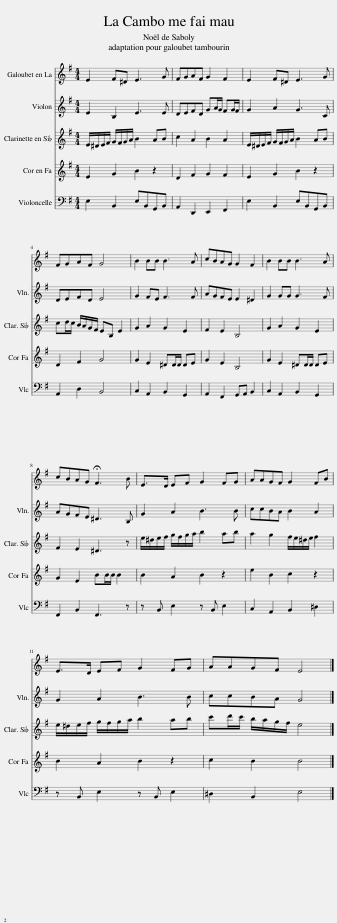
X:1
%%score 1 2 3 4 5
L:1/8
M:4/4
I:linebreak $
K:G
V:1 treble transpose=-3
V:2 treble
V:3 treble transpose=-2
V:4 treble transpose=-7
V:5 bass
V:1
[K:G] G2 AF G3 _B | A_BcA B2 A2 |$ G2 AF G3 _B | A_BcA B4 | d2 dd d3 c |$ %5
 _edc_B B2 A2 | d2 dd d3 c | _edc_B !fermata!A3 d |$ G>=F GA _B2 AB | cc_BA B2 Ad |$ %10
 G>=F GA _B2 AB | cc_BA G4 |] %12
V:2
 E2 B,2 E3 E | DEFD GA/G/ FG/F/ |$ G2 A2 G3 C | DEFD E4 | G2 FE F3 F |$ %5
 AGFE E2 ^D2 | G2 GG G3 F | AGFE ^D3 B, |$ G2 A2 B3 B | ccBA B2 A2 |$ %10
 G2 A2 B3 B | ccBA G4 |] %12
V:3
 F/^E/F/^G/ A/G/A/B/ ^c2 Bc | d2 B2 ^c2 B2 |$ F/^E/F/^G/ A/G/A/B/ ^c2 Bc | de/d/ ^c/B/A/^G/ F^C F2 | A2 B2 A2 F2 |$ %5
 ^G2 F2 ^C4 | A2 B2 A2 F2 | ^G2 F2 ^E3 z |$ f/^e/f/^g/ a/g/a/b/ ^c'2 bc' | b2 a2 ^g/f/^e/f/ g2 |$ %10
 f/^e/f/^g/ a/g/a/b/ ^c'2 bc' | d'e'/d'/ ^c'/b/a/^g/ f4 |] %12
V:4
 B2 d2 f2 z2 | A2 ^c2 d2 c2 |$ B2 d2 f2 z2 | A2 ^c2 d4 | d2 B2 ^AA/A/ AB |$ %5
 d2 B2 F4 | d2 B2 ^AA/A/ AB | d2 B2 ff/f/ f2 |$ f2 e2 f2 z2 | b2 f2 g2 z2 |$ %10
 f2 e2 f2 z2 | g2 f2 f4 |] %12
V:5
 E,2 B,,2 E,B,,G,,B,, | A,,2 D,,2 E,,2 F,,2 |$ E,2 B,,2 E,B,,G,,B,, | A,,2 D,2 B,,4 | C,2 A,,2 B,,2 G,,2 |$ %5
 A,,2 F,,2 G,,A,, B,,2 | C,2 A,,2 B,,2 G,,2 | F,,2 B,,2 F,,3 z |$ z B,, E,2 z B,, E,2 | C,2 A,,2 B,,2 ^D,2 |$ %10
 z B,, E,2 z B,, E,2 | ^D,2 B,,2 E,4 |] %12
